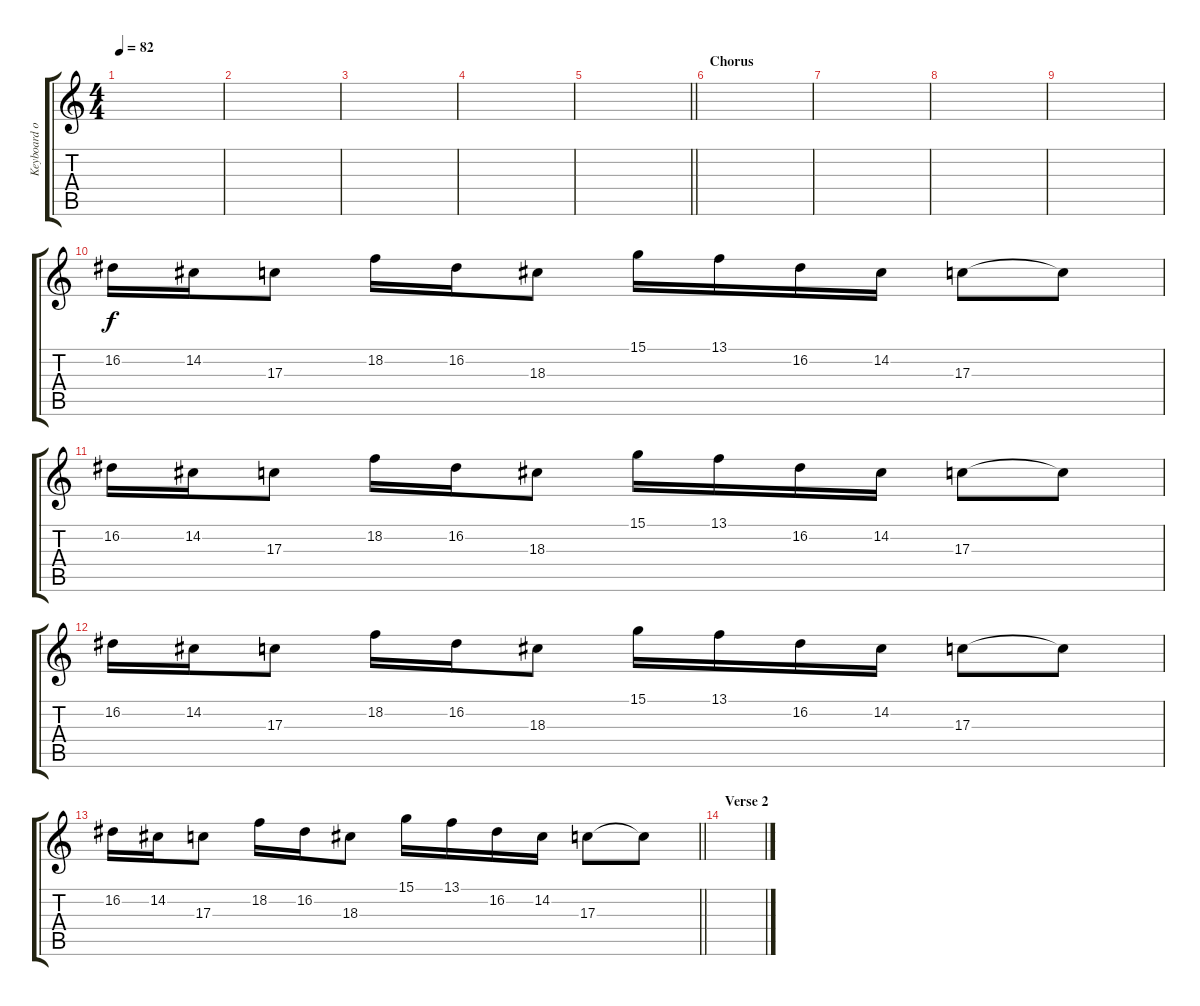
\track ("Keyboard overdub" "Keyboard o") {instrument lead2sawtooth}
\staff {score tabs}
\tuning (E4 B3 G3 D3 A2 E2) {hide}
\ts (4 4)
\tempo 82
\clef g2
\ks c
|
|
|
|
\barLineRight lightlight
|
\section ("" "Chorus")
|
|
|
|
16.2.16{balance 16} 14.2.16 17.3.8{balance 0} 18.2.16 16.2.16 18.3.8{balance 16} 15.1.16 13.1.16 16.2.16{balance 0} 14.2.16 17.3.8 17.3{t}.8{balance 16} |
16.2.16{balance 16} 14.2.16 17.3.8{balance 0} 18.2.16 16.2.16 18.3.8{balance 16} 15.1.16 13.1.16 16.2.16{balance 0} 14.2.16 17.3.8 17.3{t}.8{balance 16} |
16.2.16{balance 16} 14.2.16 17.3.8{balance 0} 18.2.16 16.2.16 18.3.8{balance 16} 15.1.16 13.1.16 16.2.16{balance 0} 14.2.16 17.3.8 17.3{t}.8{balance 16} |
\barLineRight lightlight
16.2.16{balance 16} 14.2.16 17.3.8{balance 0} 18.2.16 16.2.16 18.3.8{balance 16} 15.1.16 13.1.16 16.2.16{balance 0} 14.2.16 17.3.8 17.3{t}.8{balance 16} |
\section ("" "Verse 2")
